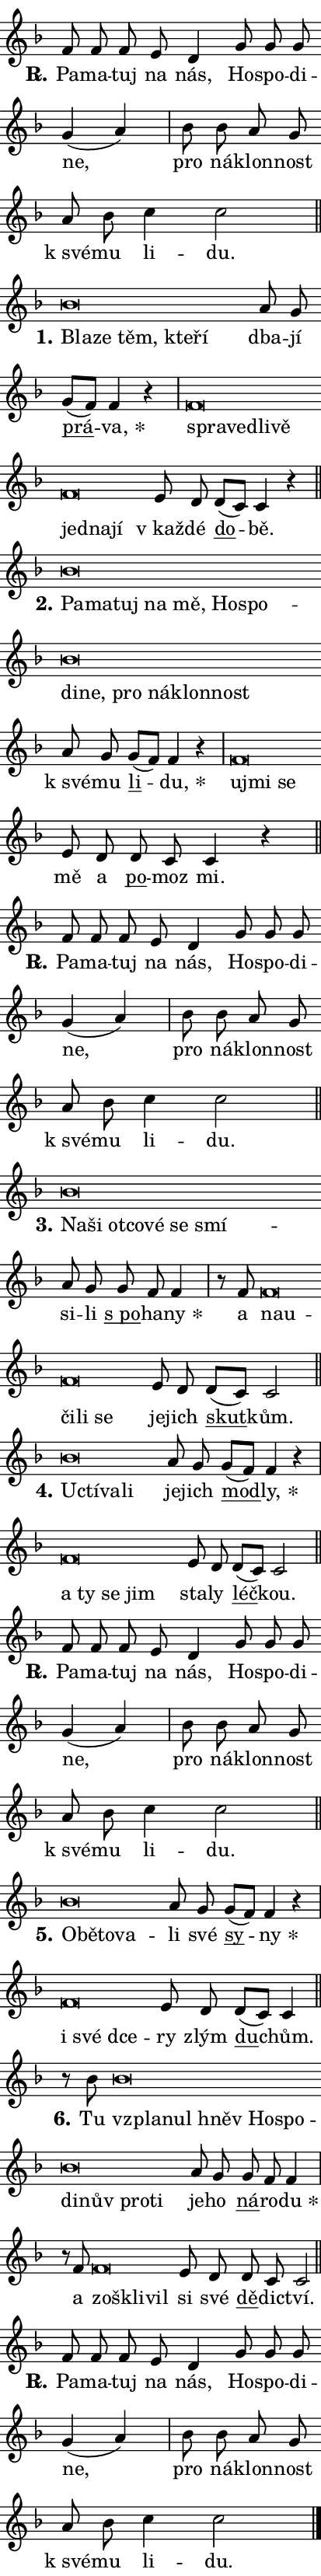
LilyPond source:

\version "2.22.1"
\header { tagline = "" }
\paper {
  indent = 0\cm
  top-margin = 0\cm
  right-margin = 0\cm
  bottom-margin = 0\cm
  left-margin = 0\cm
  paper-width = 7\cm
  page-breaking = #ly:one-page-breaking
  system-system-spacing.basic-distance = #11
  score-system-spacing.basic-distance = #11
  ragged-last = ##f
}


%% Author: Thomas Morley
%% https://lists.gnu.org/archive/html/lilypond-user/2020-05/msg00002.html
#(define (line-position grob)
"Returns position of @var[grob} in current system:
   @code{'start}, if at first time-step
   @code{'end}, if at last time-step
   @code{'middle} otherwise
"
  (let* ((col (ly:item-get-column grob))
         (ln (ly:grob-object col 'left-neighbor))
         (rn (ly:grob-object col 'right-neighbor))
         (col-to-check-left (if (ly:grob? ln) ln col))
         (col-to-check-right (if (ly:grob? rn) rn col))
         (break-dir-left
           (and
             (ly:grob-property col-to-check-left 'non-musical #f)
             (ly:item-break-dir col-to-check-left)))
         (break-dir-right
           (and
             (ly:grob-property col-to-check-right 'non-musical #f)
             (ly:item-break-dir col-to-check-right))))
        (cond ((eqv? 1 break-dir-left) 'start)
              ((eqv? -1 break-dir-right) 'end)
              (else 'middle))))

#(define (tranparent-at-line-position vctor)
  (lambda (grob)
  "Relying on @code{line-position} select the relevant enry from @var{vctor}.
Used to determine transparency,"
    (case (line-position grob)
      ((end) (not (vector-ref vctor 0)))
      ((middle) (not (vector-ref vctor 1)))
      ((start) (not (vector-ref vctor 2))))))

noteHeadBreakVisibility =
#(define-music-function (break-visibility)(vector?)
"Makes @code{NoteHead}s transparent relying on @var{break-visibility}"
#{
  \override NoteHead.transparent =
    #(tranparent-at-line-position break-visibility)
#})

#(define delete-ledgers-for-transparent-note-heads
  (lambda (grob)
    "Reads whether a @code{NoteHead} is transparent.
If so this @code{NoteHead} is removed from @code{'note-heads} from
@var{grob}, which is supposed to be @code{LedgerLineSpanner}.
As a result ledgers are not printed for this @code{NoteHead}"
    (let* ((nhds-array (ly:grob-object grob 'note-heads))
           (nhds-list
             (if (ly:grob-array? nhds-array)
                 (ly:grob-array->list nhds-array)
                 '()))
           ;; Relies on the transparent-property being done before
           ;; Staff.LedgerLineSpanner.after-line-breaking is executed.
           ;; This is fragile ...
           (to-keep
             (remove
               (lambda (nhd)
                 (ly:grob-property nhd 'transparent #f))
               nhds-list)))
      ;; TODO find a better method to iterate over grob-arrays, similiar
      ;; to filter/remove etc for lists
      ;; For now rebuilt from scratch
      (set! (ly:grob-object grob 'note-heads)  '())
      (for-each
        (lambda (nhd)
          (ly:pointer-group-interface::add-grob grob 'note-heads nhd))
        to-keep))))

hideNotes = {
  \noteHeadBreakVisibility #begin-of-line-visible
}
unHideNotes = {
  \noteHeadBreakVisibility #all-visible
}

% work-around for resetting accidentals
% https://lilypond.org/doc/v2.23/Documentation/notation/displaying-rhythms#unmetered-music
cadenzaMeasure = {
  \cadenzaOff
  \partial 1024 s1024
  \cadenzaOn
}

#(define-markup-command (accent layout props text) (markup?)
  "Underline accented syllable"
  (interpret-markup layout props
    #{\markup \override #'(offset . 4.3) \underline { #text }#}))

responsum = \markup \concat {
  "R" \hspace #-1.05 \path #0.1 #'((moveto 0 0.07) (lineto 0.9 0.8)) \hspace #0.05 "."
}

\layout {
    \context {
        \Staff
        \remove "Time_signature_engraver"
        \override LedgerLineSpanner.after-line-breaking = #delete-ledgers-for-transparent-note-heads
    }
    \context {
        \Voice {
            \override NoteHead.output-attributes = #'((class . "notehead"))
            \override Hairpin.height = #0.55
        }
    }
    \context {
        \Lyrics {
            \override StanzaNumber.output-attributes = #'((class . "stanzanumber"))
            \override LyricSpace.minimum-distance = #0.9
            \override LyricText.font-name = #"TeX Gyre Schola"
            \override LyricText.font-size = 1
            \override StanzaNumber.font-name = #"TeX Gyre Schola Bold"
            \override StanzaNumber.font-size = 1
        }
    }
}

% magnetic-lyrics.ily
%
%   written by
%     Jean Abou Samra <jean@abou-samra.fr>
%     Werner Lemberg <wl@gnu.org>
%
%   adapted by
%     Jiri Hon <jiri.hon@gmail.com>
%
% Version 2022-Apr-15

% https://www.mail-archive.com/lilypond-user@gnu.org/msg149350.html

#(define (Left_hyphen_pointer_engraver context)
   "Collect syllable-hyphen-syllable occurrences in lyrics and store
them in properties.  This engraver only looks to the left.  For
example, if the lyrics input is @code{foo -- bar}, it does the
following.

@itemize @bullet
@item
Set the @code{text} property of the @code{LyricHyphen} grob between
@q{foo} and @q{bar} to @code{foo}.

@item
Set the @code{left-hyphen} property of the @code{LyricText} grob with
text @q{foo} to the @code{LyricHyphen} grob between @q{foo} and
@q{bar}.
@end itemize

Use this auxiliary engraver in combination with the
@code{lyric-@/text::@/apply-@/magnetic-@/offset!} hook."
   (let ((hyphen #f)
         (text #f))
     (make-engraver
      (acknowledgers
       ((lyric-syllable-interface engraver grob source-engraver)
        (set! text grob)))
      (end-acknowledgers
       ((lyric-hyphen-interface engraver grob source-engraver)
        ;(when (not (grob::has-interface grob 'lyric-space-interface))
          (set! hyphen grob)));)
      ((stop-translation-timestep engraver)
       (when (and text hyphen)
         (ly:grob-set-object! text 'left-hyphen hyphen))
       (set! text #f)
       (set! hyphen #f)))))

#(define (lyric-text::apply-magnetic-offset! grob)
   "If the space between two syllables is less than the value in
property @code{LyricText@/.details@/.squash-threshold}, move the right
syllable to the left so that it gets concatenated with the left
syllable.

Use this function as a hook for
@code{LyricText@/.after-@/line-@/breaking} if the
@code{Left_@/hyphen_@/pointer_@/engraver} is active."
   (let ((hyphen (ly:grob-object grob 'left-hyphen #f)))
     (when hyphen
       (let ((left-text (ly:spanner-bound hyphen LEFT)))
         (when (grob::has-interface left-text 'lyric-syllable-interface)
           (let* ((common (ly:grob-common-refpoint grob left-text X))
                  (this-x-ext (ly:grob-extent grob common X))
                  (left-x-ext
                   (begin
                     ;; Trigger magnetism for left-text.
                     (ly:grob-property left-text 'after-line-breaking)
                     (ly:grob-extent left-text common X)))
                  ;; `delta` is the gap width between two syllables.
                  (delta (- (interval-start this-x-ext)
                            (interval-end left-x-ext)))
                  (details (ly:grob-property grob 'details))
                  (threshold (assoc-get 'squash-threshold details 0.2)))
             (when (< delta threshold)
               (let* (;; We have to manipulate the input text so that
                      ;; ligatures crossing syllable boundaries are not
                      ;; disabled.  For languages based on the Latin
                      ;; script this is essentially a beautification.
                      ;; However, for non-Western scripts it can be a
                      ;; necessity.
                      (lt (ly:grob-property left-text 'text))
                      (rt (ly:grob-property grob 'text))
                      (is-space (grob::has-interface hyphen 'lyric-space-interface))
                      (space (if is-space " " ""))
                      (space-markup (grob-interpret-markup grob " "))
                      (space-size (interval-length (ly:stencil-extent space-markup X)))
                      (extra-delta (if is-space space-size 0))
                      ;; Append new syllable.
                      (ltrt-space (if (and (string? lt) (string? rt))
                                (string-append lt space rt)
                                (make-concat-markup (list lt space rt))))
                      ;; Right-align `ltrt` to the right side.
                      (ltrt-space-markup (grob-interpret-markup
                               grob
                               (make-translate-markup
                                (cons (interval-length this-x-ext) 0)
                                (make-right-align-markup ltrt-space)))))
                 (begin
                   ;; Don't print `left-text`.
                   (ly:grob-set-property! left-text 'stencil #f)
                   ;; Set text and stencil (which holds all collected
                   ;; syllables so far) and shift it to the left.
                   (ly:grob-set-property! grob 'text ltrt-space)
                   (ly:grob-set-property! grob 'stencil ltrt-space-markup)
                   (ly:grob-translate-axis! grob (- (- delta extra-delta)) X))))))))))


#(define (lyric-hyphen::displace-bounds-first grob)
   ;; Make very sure this callback isn't triggered too early.
   (let ((left (ly:spanner-bound grob LEFT))
         (right (ly:spanner-bound grob RIGHT)))
     (ly:grob-property left 'after-line-breaking)
     (ly:grob-property right 'after-line-breaking)
     (ly:lyric-hyphen::print grob)))

squashThreshold = #0.4

\layout {
  \context {
    \Lyrics
    \consists #Left_hyphen_pointer_engraver
    \override LyricText.after-line-breaking =
      #lyric-text::apply-magnetic-offset!
    \override LyricHyphen.stencil = #lyric-hyphen::displace-bounds-first
    \override LyricText.details.squash-threshold = \squashThreshold
    \override LyricHyphen.minimum-distance = 0
    \override LyricHyphen.minimum-length = \squashThreshold
  }
}

squash = \override LyricText.details.squash-threshold = 9999
unSquash = \override LyricText.details.squash-threshold = \squashThreshold

left = \override LyricText.self-alignment-X = #LEFT
unLeft = \revert LyricText.self-alignment-X

starOffset = #(lambda (grob) 
                (let ((x_offset (ly:self-alignment-interface::aligned-on-x-parent grob)))
                  (if (= x_offset 0) 0 (+ x_offset 1.2))))

star = #(define-music-function (syllable)(string?)
"Append star separator at the end of a syllable"
#{
  \once \override LyricText.X-offset = #starOffset
  \lyricmode { \markup {
    #syllable
    \override #'((font-name . "TeX Gyre Schola Bold")) \hspace #0.2 \lower #0.65 \larger "*"
  } }
#})

starAccent = #(define-music-function (syllable)(string?)
"Append star separator at the end of a syllable and make accent"
#{
  \once \override LyricText.X-offset = #starOffset
  \lyricmode { \markup {
    \accent #syllable
    \override #'((font-name . "TeX Gyre Schola Bold")) \hspace #0.2 \lower #0.65 \larger "*"
  } }
#})

breath = #(define-music-function (syllable)(string?)
"Append breathing indicator at the end of a syllable"
#{
  \lyricmode { \markup { #syllable "+" } }
#})

optionalBreath = #(define-music-function (syllable)(string?)
"Append optional breathing indicator at the end of a syllable"
#{
  \lyricmode { \markup { #syllable "(+)" } }
#})


\score {
    <<
        \new Voice = "melody" { \cadenzaOn \key f \major \relative { f'8 f f e d4 \bar "" g8 g g \bar "" g4( a) \cadenzaMeasure \bar "|" bes8 bes a g \bar "" a bes c4 c2 \cadenzaMeasure \bar "||" \break }
\relative { bes'\breve*1/16 \hideNotes \breve*1/16 \bar "" \breve*1/16 \bar "" \breve*1/16 \breve*1/16 \bar "" \unHideNotes a8 g \bar "" g[( f)] f4 r \cadenzaMeasure \bar "|" f\breve*1/16 \hideNotes \breve*1/16 \bar "" \breve*1/16 \bar "" \breve*1/16 \bar "" \breve*1/16 \bar "" \breve*1/16 \breve*1/16 \bar "" \unHideNotes e8 d \bar "" d[( c)] c4 r \cadenzaMeasure \bar "||" \break }
\relative { bes'\breve*1/16 \hideNotes \breve*1/16 \bar "" \breve*1/16 \bar "" \breve*1/16 \bar "" \breve*1/16 \bar "" \breve*1/16 \bar "" \breve*1/16 \bar "" \breve*1/16 \bar "" \breve*1/16 \bar "" \breve*1/16 \bar "" \breve*1/16 \bar "" \breve*1/16 \breve*1/16 \bar "" \unHideNotes a8 g \bar "" g[( f)] f4 r \cadenzaMeasure \bar "|" f\breve*1/16 \hideNotes \breve*1/16 \breve*1/16 \bar "" \unHideNotes e8 d \bar "" d c c4 r \cadenzaMeasure \bar "||" \break }
\relative { f'8 f f e d4 \bar "" g8 g g \bar "" g4( a) \cadenzaMeasure \bar "|" bes8 bes a g \bar "" a bes c4 c2 \cadenzaMeasure \bar "||" \break }
\relative { bes'\breve*1/16 \hideNotes \breve*1/16 \bar "" \breve*1/16 \bar "" \breve*1/16 \bar "" \breve*1/16 \bar "" \breve*1/16 \breve*1/16 \bar "" \unHideNotes a8 g \bar "" g f f4 \cadenzaMeasure \bar "|" r8 f8 f\breve*1/16 \hideNotes \breve*1/16 \bar "" \breve*1/16 \bar "" \breve*1/16 \breve*1/16 \bar "" \unHideNotes e8 d \bar "" d[( c)] c2 \cadenzaMeasure \bar "||" \break }
\relative { bes'\breve*1/16 \hideNotes \breve*1/16 \bar "" \breve*1/16 \breve*1/16 \bar "" \unHideNotes a8 g \bar "" g[( f)] f4 r \cadenzaMeasure \bar "|" f\breve*1/16 \hideNotes \breve*1/16 \bar "" \breve*1/16 \breve*1/16 \bar "" \unHideNotes e8 d \bar "" d[( c)] c2 \cadenzaMeasure \bar "||" \break }
\relative { f'8 f f e d4 \bar "" g8 g g \bar "" g4( a) \cadenzaMeasure \bar "|" bes8 bes a g \bar "" a bes c4 c2 \cadenzaMeasure \bar "||" \break }
\relative { bes'\breve*1/16 \hideNotes \breve*1/16 \bar "" \breve*1/16 \breve*1/16 \bar "" \unHideNotes a8 g \bar "" g[( f)] f4 r \cadenzaMeasure \bar "|" f\breve*1/16 \hideNotes \breve*1/16 \breve*1/16 \bar "" \unHideNotes e8 d \bar "" d[( c)] c4 \cadenzaMeasure \bar "||" \break }
\relative { r8 bes'8 bes\breve*1/16 \hideNotes \breve*1/16 \bar "" \breve*1/16 \bar "" \breve*1/16 \bar "" \breve*1/16 \bar "" \breve*1/16 \bar "" \breve*1/16 \bar "" \breve*1/16 \breve*1/16 \bar "" \unHideNotes a8 g \bar "" g f f4 \cadenzaMeasure \bar "|" r8 f8 f\breve*1/16 \hideNotes \breve*1/16 \breve*1/16 \bar "" \unHideNotes e8 d \bar "" d c c2 \cadenzaMeasure \bar "||" \break }
\relative { f'8 f f e d4 \bar "" g8 g g \bar "" g4( a) \cadenzaMeasure \bar "|" bes8 bes a g \bar "" a bes c4 c2 \cadenzaMeasure \bar "||" \break } \bar "|." }
        \new Lyrics \lyricsto "melody" { \lyricmode { \set stanza = \responsum
Pa -- ma -- tuj na nás, Ho -- spo -- di -- ne, pro ná -- klon -- nost "k své" -- mu li -- du.
\set stanza = "1."
\left Bla -- \squash ze těm, kte -- ří \unLeft \unSquash dba -- jí \markup \accent prá -- \star va, \left spra -- \squash ved -- li -- vě jed -- na -- jí \unLeft \unSquash "v kaž" -- dé \markup \accent do -- bě.
\set stanza = "2."
\left Pa -- \squash ma -- tuj na mě, Ho -- spo -- di -- ne, pro ná -- klon -- nost \unLeft \unSquash "k své" -- mu \markup \accent li -- \star du, \left u -- \squash jmi se \unLeft \unSquash mě a \markup \accent po -- moz mi.
\set stanza = \responsum
Pa -- ma -- tuj na nás, Ho -- spo -- di -- ne, pro ná -- klon -- nost "k své" -- mu li -- du.
\set stanza = "3."
\left Na -- \squash ši ot -- co -- vé se smí -- \unLeft \unSquash si -- li \markup \accent "s po" -- ha -- \star ny a \left na -- \squash u -- či -- li se \unLeft \unSquash je -- jich \markup \accent skut -- kům.
\set stanza = "4."
\left U -- \squash ctí -- va -- li \unLeft \unSquash je -- jich \markup \accent mod -- \star ly, \left a \squash ty se jim \unLeft \unSquash sta -- ly \markup \accent léč -- kou.
\set stanza = \responsum
Pa -- ma -- tuj na nás, Ho -- spo -- di -- ne, pro ná -- klon -- nost "k své" -- mu li -- du.
\set stanza = "5."
\left O -- \squash bě -- to -- va -- \unLeft \unSquash li své \markup \accent sy -- \star ny \left i \squash své dce -- \unLeft \unSquash ry zlým \markup \accent du -- chům.
\set stanza = "6."
Tu \left vzpla -- \squash nul hněv Ho -- spo -- di -- nův pro -- ti \unLeft \unSquash je -- ho \markup \accent ná -- ro -- \star du a \left zoš -- \squash kli -- vil \unLeft \unSquash si své \markup \accent dě -- dic -- tví.
\set stanza = \responsum
Pa -- ma -- tuj na nás, Ho -- spo -- di -- ne, pro ná -- klon -- nost "k své" -- mu li -- du. } }
    >>
    \layout {}
}
